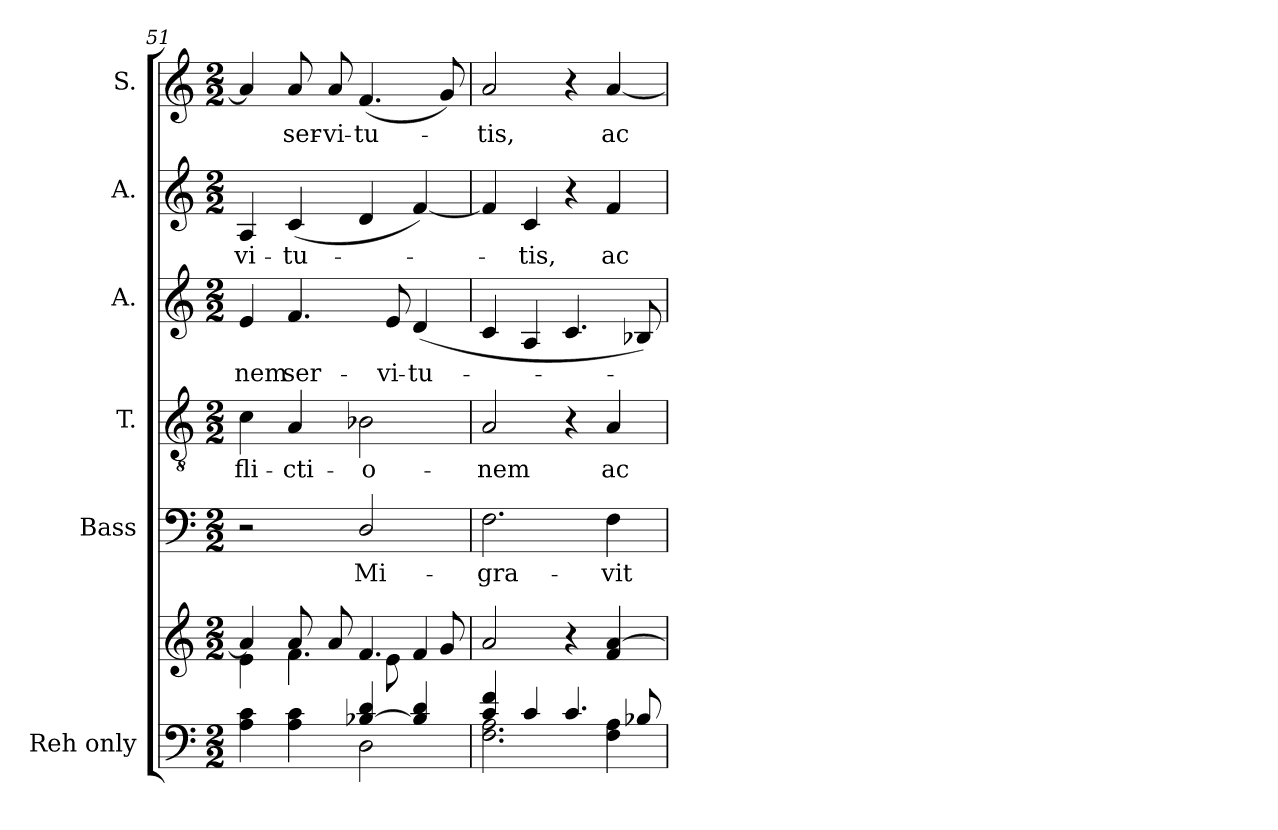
**kern	**kern	**kern	**text	**kern	**text	**kern	**text	**kern	**text	**kern	**text
*part6	*part6	*part5	*part5	*part4	*part4	*part3	*part3	*part2	*part2	*part1	*part1
*staff7	*staff6	*staff5	*staff5	*staff4	*staff4	*staff3	*staff3	*staff2	*staff2	*staff1	*staff1
*I"Reh only	*	*I"Bass	*	*I"T.	*	*I"A.	*	*I"A.	*	*I"S.	*
*	*	*I'B.	*	*	*	*	*	*	*	*	*
*clefF4	*clefG2	*clefF4	*	*clefGv2	*	*clefG2	*	*clefG2	*	*clefG2	*
*	*	*	*	*	*	*ITrd7c12	*	*ITrd7c12	*	*	*
*k[]	*k[]	*k[]	*	*k[]	*	*k[]	*	*k[]	*	*k[]	*
*C:	*C:	*C:	*	*C:	*	*C:	*	*C:	*	*C:	*
*M2/2	*M2/2	*M2/2	*	*M2/2	*	*M2/2	*	*M2/2	*	*M2/2	*
=51	=51	=51	=51	=51	=51	=51	=51	=51	=51	=51	=51
*^	*^	*	*	*	*	*	*	*	*	*	*
!	!	!	!	!	!	!	!LO:LY:b	!	!LO:LY:b	!	!LO:LY:b	!	!
4A\ 4c\	2ryy	4a/]	4e\	2r	.	4c\	-fli-	4E/	-nem	4AA/	-vi-	4a/]	.
!	!	!	!	!	!	!	!LO:LY:b	!	!LO:LY:b	!	!LO:LY:b	!	!LO:LY:b
4A\ 4c\	.	8a/	4.f\	.	.	4A/	-cti-	4.F/	ser-	(4C/	-tu-	8a/	ser-
!	!	!	!	!	!	!	!	!	!	!	!	!	!LO:LY:b
.	.	8a/	.	.	.	.	.	.	.	.	.	8a/	-vi-
!	!	!	!	!	!LO:LY:b	!	!LO:LY:b	!	!	!	!	!	!LO:LY:b
[>4B-X/ 4d/	2D\	4.f/	.	2D/	Mi-	2B-X\	-o-	.	.	4D/	.	(<4.f/	-tu-
!	!	!	!	!	!	!	!	!	!LO:LY:b	!	!	!	!
.	.	.	8e\	.	.	.	.	8E/	-vi-	.	.	.	.
!	!	!	!	!	!	!	!	!	!LO:LY:b	!	!	!	!
4B-/] 4d/	.	.	4f/	.	.	.	.	(4D/	-tu-	[<4F/)	.	.	.
.	.	8g/	.	.	.	.	.	.	.	.	.	8g/)	.
*	*	*v	*v	*	*	*	*	*	*	*	*	*	*
=52	=52	=52	=52	=52	=52	=52	=52	=52	=52	=52	=52	=52
!	!	!	!	!LO:LY:b	!	!LO:LY:b	!	!	!	!	!	!LO:LY:b
4c/ 4f/	2.F\ 2.A\	2a/	2.F\	-gra-	2A/	-nem	4C/	.	4F/]	.	2a/	-tis,
!	!	!	!	!	!	!	!	!	!	!LO:LY:b	!	!
4c/	.	.	.	.	.	.	4AA/	.	4C/	-tis,	.	.
4.c/	.	4r	.	.	4r	.	4.C/	.	4r	.	4r	.
!	!	!	!	!LO:LY:b	!	!LO:LY:b	!	!	!	!LO:LY:b	!	!LO:LY:b
.	4F\ 4A\	4f/ [>4a/	4F\	-vit	4A/	ac	.	.	4F/	ac	[<4a/	ac
8B-X/	.	.	.	.	.	.	8BB-X/)	.	.	.	.	.
*v	*v	*	*	*	*	*	*	*	*	*	*	*
=	=	=	=	=	=	=	=	=	=	=	=
*-	*-	*-	*-	*-	*-	*-	*-	*-	*-	*-	*-
